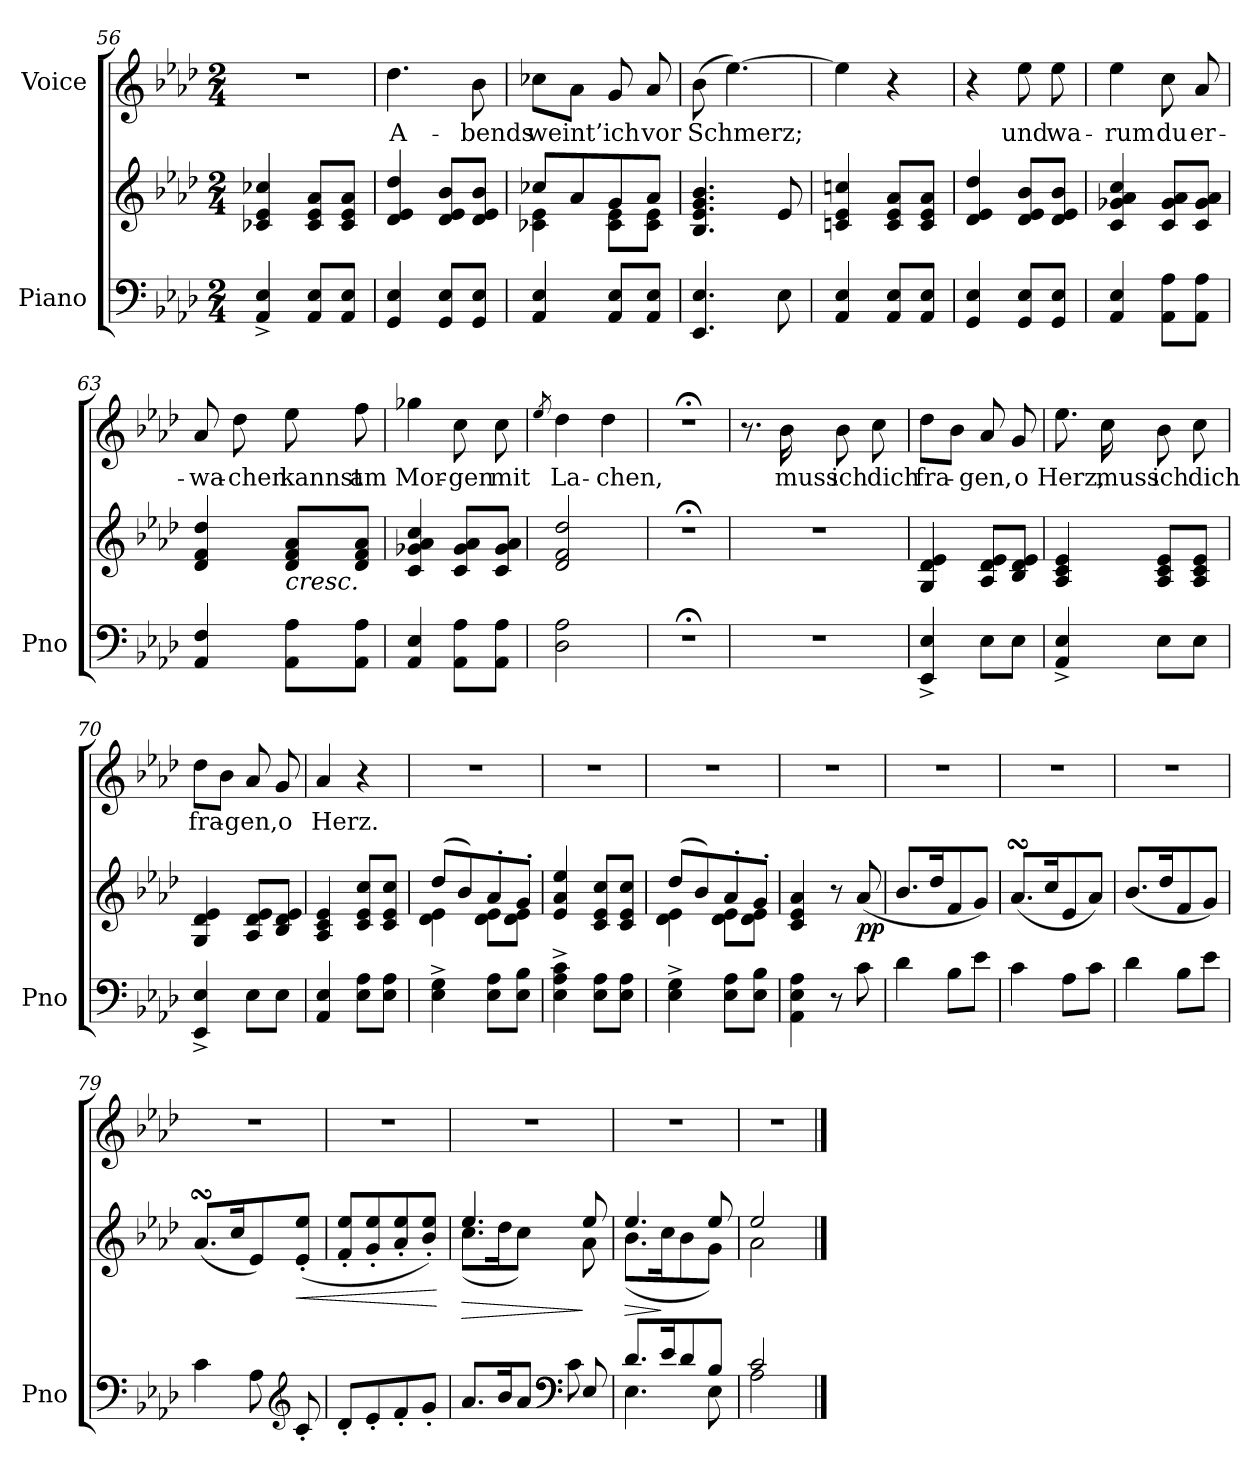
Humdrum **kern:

**kern	**kern	**dynam	**kern	**text
*part2	*part2	*part2	*part1	*part1
*staff3	*staff2	*staff2/3	*staff1	*staff1
*I"Piano	*	*	*I"Voice	*
*I'Pno	*	*	*	*
*clefF4	*clefG2	*	*clefG2	*
*k[b-e-a-d-]	*k[b-e-a-d-]	*	*k[b-e-a-d-]	*
*M2/4	*M2/4	*	*M2/4	*
=56	=56	=56	=56	=56
4AA-/^> 4E-/^>	4c-X/ 4e-/ 4cc-X/	.	2r	.
8AA-/ 8E-/L	8c-/ 8e-/ 8a-/L	.	.	.
8AA-/ 8E-/J	8c-/ 8e-/ 8a-/J	.	.	.
=57	=57	=57	=57	=57
4GG/ 4E-/	4d-/ 4e-/ 4dd-/	.	4.dd-\	A-
8GG/ 8E-/L	8d-/ 8e-/ 8b-/L	.	.	.
8GG/ 8E-/J	8d-/ 8e-/ 8b-/J	.	8b-\	-bends
=58	=58	=58	=58	=58
*	*^	*	*	*
4AA-/ 4E-/	8cc-X/L	4c-X\ 4e-\	.	8cc-X\L	weint’
.	8a-/	.	.	8a-\J	.
8AA-/ 8E-/L	8g/	8c-\ 8e-\L	.	8g/	ich
8AA-/ 8E-/J	8a-/J	8c-\ 8e-\J	.	8a-/	vor
*	*v	*v	*	*	*
=59	=59	=59	=59	=59
4.EE-/ 4.E-/	4.B-/ 4.e-/ 4.g/ 4.b-/	.	(8b-\	Schmerz;
.	.	.	[4.ee-\)	.
8E-\	8e-/	.	.	.
=60	=60	=60	=60	=60
4AA-/ 4E-/	4cn/ 4e-/ 4ccn/	.	4ee-\]	.
8AA-/ 8E-/L	8c/ 8e-/ 8a-/L	.	4r	.
8AA-/ 8E-/J	8c/ 8e-/ 8a-/J	.	.	.
=61	=61	=61	=61	=61
4GG/ 4E-/	4d-/ 4e-/ 4dd-/	.	4r	.
8GG/ 8E-/L	8d-/ 8e-/ 8b-/L	.	8ee-\	und
8GG/ 8E-/J	8d-/ 8e-/ 8b-/J	.	8ee-\	wa-
=62	=62	=62	=62	=62
4AA-/ 4E-/	4c/ 4g-X/ 4a-/ 4cc/	.	4ee-\	-rum
8AA-\ 8A-\L	8c/ 8g-/ 8a-/L	.	8cc\	du
8AA-\ 8A-\J	8c/ 8g-/ 8a-/J	.	8a-/	er-
=63	=63	=63	=63	=63
4AA-/ 4F/	4d-/ 4f/ 4dd-/	.	8a-/	-wa-
.	.	.	8dd-\	-chen
!	!LO:TX:b:i:t=cresc.	!	!	!
8AA-\ 8A-\L	8d-/ 8f/ 8a-/L	.	8ee-\	kannst
8AA-\ 8A-\J	8d-/ 8f/ 8a-/J	.	8ff\	am
=64	=64	=64	=64	=64
4AA-/ 4E-/	4c/ 4g-X/ 4a-/ 4cc/	.	4gg-X\	Mor-
8AA-\ 8A-\L	8c/ 8g-/ 8a-/L	.	8cc\	-gen
8AA-\ 8A-\J	8c/ 8g-/ 8a-/J	.	8cc\	mit
=65	=65	=65	=65	=65
.	.	.	8qee-/	.
2D-\ 2A-\	2d-/ 2f/ 2dd-/	.	4dd-\	La-
.	.	.	4dd-\	-chen,
=66	=66	=66	=66	=66
2r;<	2r;<	.	2r;<	.
=67	=67	=67	=67	=67
2r	2r	.	8.r	.
.	.	.	16b-\	muss
.	.	.	8b-\	ich
.	.	.	8cc\	dich
=68	=68	=68	=68	=68
4EE-/^> 4E-/^>	4G/ 4d-/ 4e-/	.	8dd-\L	fra-
.	.	.	8b-\J	.
8E-\L	8A-/ 8d-/ 8e-/L	.	8a-/	-gen,
8E-\J	8B-/ 8d-/ 8e-/J	.	8g/	o
=69	=69	=69	=69	=69
4AA-/^> 4E-/^>	4A-/ 4c/ 4e-/	.	8.ee-\	Herz,
.	.	.	16cc\	muss
8E-\L	8A-/ 8c/ 8e-/L	.	8b-\	ich
8E-\J	8A-/ 8c/ 8e-/J	.	8cc\	dich
=70	=70	=70	=70	=70
4EE-/^> 4E-/^>	4G/ 4d-/ 4e-/	.	8dd-\L	fra-
.	.	.	8b-\J	.
8E-\L	8A-/ 8d-/ 8e-/L	.	8a-/	-gen,
8E-\J	8B-/ 8d-/ 8e-/J	.	8g/	o
=71	=71	=71	=71	=71
4AA-/ 4E-/	4A-/ 4c/ 4e-/	.	4a-/	Herz.
8E-\ 8A-\L	8c/ 8e-/ 8cc/L	.	4r	.
8E-\ 8A-\J	8c/ 8e-/ 8cc/J	.	.	.
=72	=72	=72	=72	=72
*	*^	*	*	*
4E-\^ 4G\^	(8dd-/L	4d-\ 4e-\	.	2r	.
.	8b-/)	.	.	.	.
8E-\ 8A-\L	8a-'/	8d-\ 8e-\L	.	.	.
8E-\ 8B-\J	8g'/J	8d-\ 8e-\J	.	.	.
*	*v	*v	*	*	*
=73	=73	=73	=73	=73
4E-\^ 4A-\^ 4c\^	4e-/ 4a-/ 4ee-/	.	2r	.
8E-\ 8A-\L	8c/ 8e-/ 8cc/L	.	.	.
8E-\ 8A-\J	8c/ 8e-/ 8cc/J	.	.	.
=74	=74	=74	=74	=74
*	*^	*	*	*
4E-\^ 4G\^	(8dd-/L	4d-\ 4e-\	.	2r	.
.	8b-/)	.	.	.	.
8E-\ 8A-\L	8a-'/	8d-\ 8e-\L	.	.	.
8E-\ 8B-\J	8g'/J	8d-\ 8e-\J	.	.	.
*	*v	*v	*	*	*
=75	=75	=75	=75	=75
4AA-\ 4E-\ 4A-\	4c/ 4e-/ 4a-/	.	2r	.
8r	8r	.	.	.
!	!	!LO:DY:b	!	!
8c\	(8a-/	pp	.	.
=76	=76	=76	=76	=76
4d-\	8.b-/L	.	2r	.
.	16dd-/K	.	.	.
8B-\L	8f/	.	.	.
8e-\J	8g/J)	.	.	.
=77	=77	=77	=77	=77
4c\	(8.a-sSSs/L	.	2r	.
.	16cc/K	.	.	.
8A-\L	8e-/	.	.	.
8c\J	8a-/J)	.	.	.
=78	=78	=78	=78	=78
4d-\	(8.b-/L	.	2r	.
.	16dd-/K	.	.	.
8B-\L	8f/	.	.	.
8e-\J	8g/J)	.	.	.
=79	=79	=79	=79	=79
4c\	(8.a-sSSs/L	.	2r	.
.	16cc/K	.	.	.
8A-\	8e-/)	.	.	.
*clefG2	*	*	*	*
!	!	!LO:HP:b	!	!
8c'/	(8e-/' 8ee-/'J	<	.	.
=80	=80	=80	=80	=80
8d-'/L	8f/' 8ee-/'L	.	2r	.
8e-'/	8g/' 8ee-/'	.	.	.
8f'/	8a-/' 8ee-/'	.	.	.
8g'/J	8b-/' 8ee-/'J)	.	.	.
.	.	[	.	.
=81	=81	=81	=81	=81
*^	*	*	*	*
!	!	!	!LO:HP:b	!	!
*	*	*^	*	*	*
8.a-/L	4.ryy	4.ee-/	(8.cc\L	>	2r	.
16b-/K	.	.	16dd-\K	.	.	.
8a-/J	.	.	8cc\J)	.	.	.
*clefF4	*	*	*	*	*	*
8E-/	8c\	8ee-/	8a-\	]	.	.
=82	=82	=82	=82	=82	=82	=82
!	!	!	!	!LO:HP:b	!	!
8.d-/L	4.E-\	4.ee-/	(8.b-\L	>	2r	.
16e-/K	.	.	16cc\K	]	.	.
8d-/	.	.	8b-\	.	.	.
8B-/J	8E-\	8ee-/	8g\J)	.	.	.
=83	=83	=83	=83	=83	=83	=83
2c/	2A-\	2ee-/	2a-\	.	2r	.
*v	*v	*	*	*	*	*
*	*v	*v	*	*	*
==	==	==	==	==
*-	*-	*-	*-	*-
